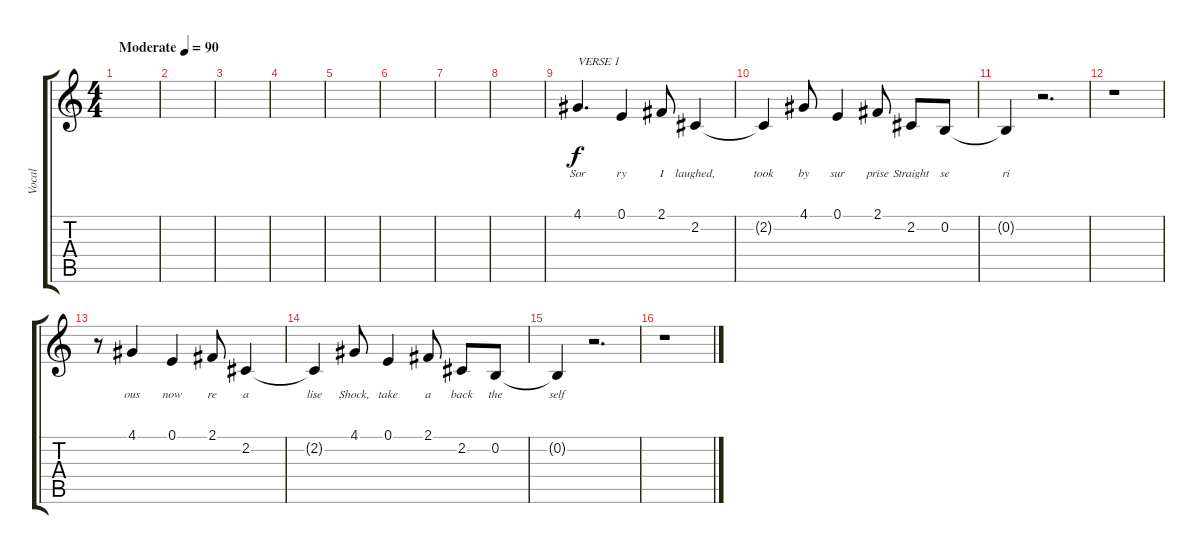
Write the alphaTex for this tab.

\track ("Vocal" "Vocal") {instrument acousticgrandpiano}
\staff {score tabs}
\tuning (E4 B3 G3 D3 A2 E2) {hide}
\ts (4 4)
\tempo (90 "Moderate")
\clef g2
\ks c
|
|
|
|
|
|
|
|
4.1.4{d txt "VERSE 1" lyrics (0 "Sor") lyrics (1 "") lyrics (2 "") lyrics (3 "") lyrics (4 "")} 0.1.4{lyrics (0 "ry") lyrics (1 "") lyrics (2 "") lyrics (3 "") lyrics (4 "")} 2.1.8{lyrics (0 "I") lyrics (1 "") lyrics (2 "") lyrics (3 "") lyrics (4 "")} 2.2.4{lyrics (0 "laughed,") lyrics (1 "") lyrics (2 "") lyrics (3 "") lyrics (4 "")} |
2.2{t}.4{lyrics (0 "took") lyrics (1 "") lyrics (2 "") lyrics (3 "") lyrics (4 "")} 4.1.8{lyrics (0 "by") lyrics (1 "") lyrics (2 "") lyrics (3 "") lyrics (4 "")} 0.1.4{lyrics (0 "sur") lyrics (1 "") lyrics (2 "") lyrics (3 "") lyrics (4 "")} 2.1.8{lyrics (0 "prise") lyrics (1 "") lyrics (2 "") lyrics (3 "") lyrics (4 "")} 2.2.8{lyrics (0 "Straight") lyrics (1 "") lyrics (2 "") lyrics (3 "") lyrics (4 "")} 0.2.8{lyrics (0 "se") lyrics (1 "") lyrics (2 "") lyrics (3 "") lyrics (4 "")} |
0.2{t}.4{lyrics (0 "ri") lyrics (1 "") lyrics (2 "") lyrics (3 "") lyrics (4 "")} r.2{d} |
r.1 |
r.8 4.1.4{lyrics (0 "ous") lyrics (1 "") lyrics (2 "") lyrics (3 "") lyrics (4 "")} 0.1.4{lyrics (0 "now") lyrics (1 "") lyrics (2 "") lyrics (3 "") lyrics (4 "")} 2.1.8{lyrics (0 "re") lyrics (1 "") lyrics (2 "") lyrics (3 "") lyrics (4 "")} 2.2.4{lyrics (0 "a") lyrics (1 "") lyrics (2 "") lyrics (3 "") lyrics (4 "")} |
2.2{t}.4{lyrics (0 "lise") lyrics (1 "") lyrics (2 "") lyrics (3 "") lyrics (4 "")} 4.1.8{lyrics (0 "Shock,") lyrics (1 "") lyrics (2 "") lyrics (3 "") lyrics (4 "")} 0.1.4{lyrics (0 "take") lyrics (1 "") lyrics (2 "") lyrics (3 "") lyrics (4 "")} 2.1.8{lyrics (0 "a") lyrics (1 "") lyrics (2 "") lyrics (3 "") lyrics (4 "")} 2.2.8{lyrics (0 "back") lyrics (1 "") lyrics (2 "") lyrics (3 "") lyrics (4 "")} 0.2.8{lyrics (0 "the") lyrics (1 "") lyrics (2 "") lyrics (3 "") lyrics (4 "")} |
0.2{t}.4{lyrics (0 "self") lyrics (1 "") lyrics (2 "") lyrics (3 "") lyrics (4 "")} r.2{d} |
r.1
